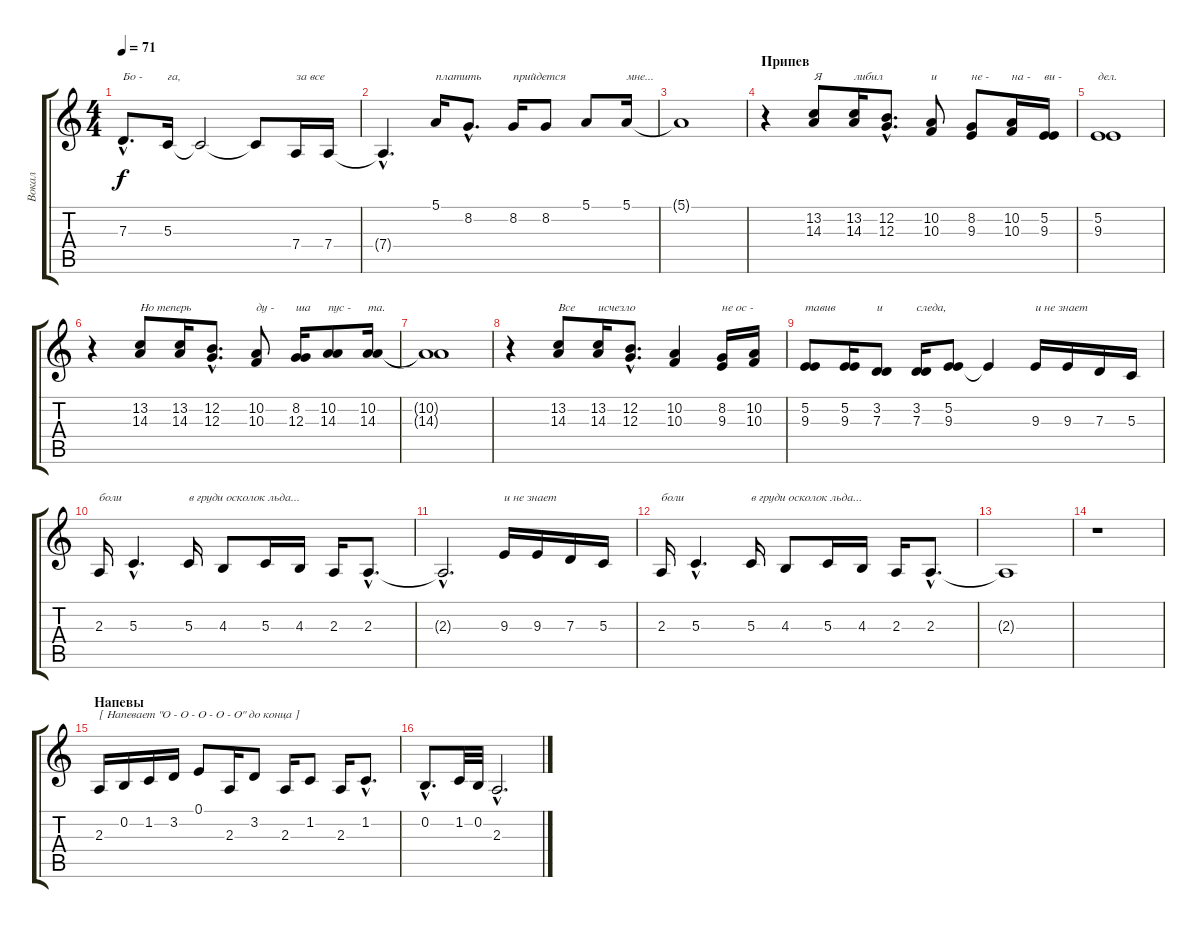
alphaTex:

\track ("Вокал" "Вокал") {instrument acousticgrandpiano}
\staff {score tabs}
\tuning (E4 B3 G3 D3 A2 E2) {hide}
\ts (4 4)
\tempo 71
\clef g2
\ks c
7.3{hac}.8{d txt "Бо -" dy f} 5.3.16{txt "га,"} 5.3{t}.2 5.3{t}.8 7.4.16{txt "за все"} 7.4.16 |
7.4{hac t}.4{d} 5.1.16{txt "платить"} 8.2{hac}.8{d} 8.2.16{txt "прийдется"} 8.2.8 5.1.8 5.1.16{txt "мне..."} |
5.1{t}.1 |
\section ("" "Припев")
r.4 (13.2 14.3).8{txt "Я"} (13.2 14.3).16{txt "либил"} (12.2{hac} 12.3{hac}).8{d} (10.2 10.3).8{txt "и"} (8.2 9.3).8{txt "не -"} (10.2 10.3).16{txt "на -"} (5.2 9.3).16{txt "ви -"} |
(5.2 9.3).1{txt "дел."} |
r.4 (13.2 14.3).8{txt "Но теперь"} (13.2 14.3).16 (12.2{hac} 12.3{hac}).8{d} (10.2 10.3).8{txt "ду -"} (8.2 12.3).16{txt "ша"} (10.2 14.3).8{txt "пус -"} (10.2 14.3).16{txt "та."} |
(10.2{t} 14.3{t}).1 |
r.4 (13.2 14.3).8{txt "Все"} (13.2 14.3).16{txt "исчезло"} (12.2{hac} 12.3{hac}).8{d} (10.2 10.3).4 (8.2 9.3).16{txt "не ос -"} (10.2 10.3).16 |
(5.2 9.3).8{txt "тавив"} (5.2 9.3).16 (3.2 7.3).8{txt "и"} (3.2 7.3).16{txt "следа,"} (5.2 9.3).8 9.3{t}.4 9.3.16{txt "и не знает"} 9.3.16 7.3.16 5.3.16 |
2.3.16{txt "боли"} 5.3{hac}.4{d} 5.3.16{txt "в груди осколок льда..."} 4.3.8 5.3.16 4.3.16 2.3.16 2.3{hac}.8{d} |
2.3{hac t}.2{d} 9.3.16{txt "и не знает"} 9.3.16 7.3.16 5.3.16 |
2.3.16{txt "боли"} 5.3{hac}.4{d} 5.3.16{txt "в груди осколок льда..."} 4.3.8 5.3.16 4.3.16 2.3.16 2.3{hac}.8{d} |
2.3{t}.1 |
r.1 |
\section ("" "Напевы")
2.3.16{txt "[ Напевает \"О - О - О - О - О\" до конца ]"} 0.2.16 1.2.16 3.2.16 0.1.8 2.3.16 3.2.8 2.3.16 1.2.8 2.3.16 1.2{hac}.8{d} |
0.2{hac}.8{d} 1.2.32 0.2.32 2.3{hac}.2{d}
